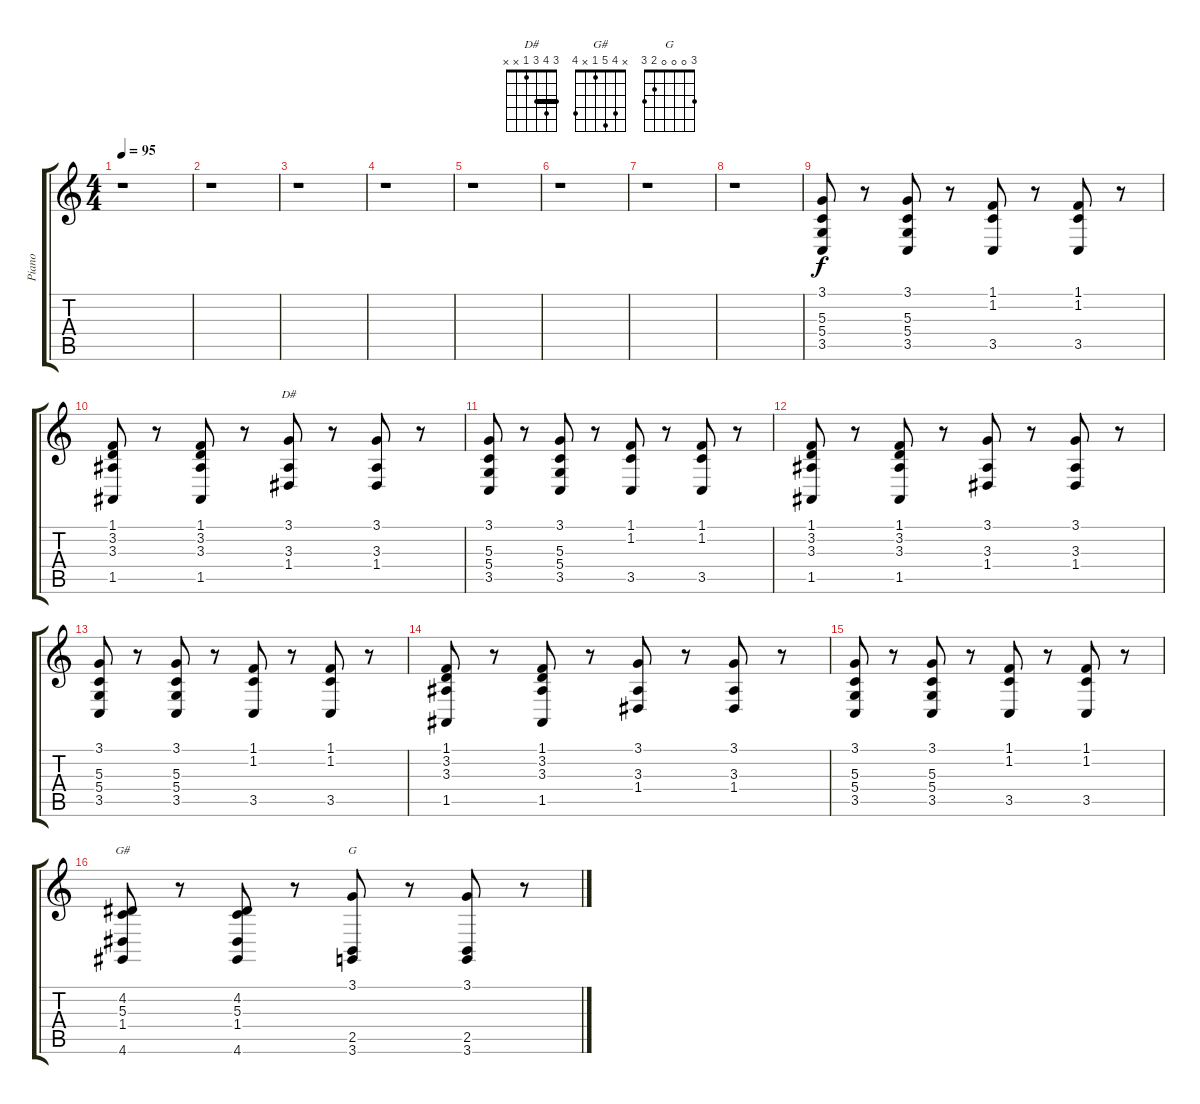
\track ("Piano" "Piano") {instrument brightacousticpiano}
\staff {score tabs}
\tuning (E4 B3 G3 D3 A2 E2) {hide}
\chord ("D#" 3 4 3 1 x x) {barre 3}
\chord ("G#" x 4 5 1 x 4)
\chord ("G" 3 0 0 0 2 3)
\ts (4 4)
\tempo 95
\clef g2
\ks c
r.1{dy f} |
r.1 |
r.1 |
r.1 |
r.1 |
r.1 |
r.1 |
r.1 |
(3.1 5.3 5.4 3.5).8 r.8 (3.1 5.3 5.4 3.5).8 r.8 (1.1 1.2 3.5).8 r.8 (1.1 1.2 3.5).8 r.8 |
(1.1 3.2 3.3 1.5).8 r.8 (1.1 3.2 3.3 1.5).8 r.8 (3.1 3.3 1.4).8{ch "D#"} r.8 (3.1 3.3 1.4).8 r.8 |
(3.1 5.3 5.4 3.5).8 r.8 (3.1 5.3 5.4 3.5).8 r.8 (1.1 1.2 3.5).8 r.8 (1.1 1.2 3.5).8 r.8 |
(1.1 3.2 3.3 1.5).8 r.8 (1.1 3.2 3.3 1.5).8 r.8 (3.1 3.3 1.4).8 r.8 (3.1 3.3 1.4).8 r.8 |
(3.1 5.3 5.4 3.5).8 r.8 (3.1 5.3 5.4 3.5).8 r.8 (1.1 1.2 3.5).8 r.8 (1.1 1.2 3.5).8 r.8 |
(1.1 3.2 3.3 1.5).8 r.8 (1.1 3.2 3.3 1.5).8 r.8 (3.1 3.3 1.4).8 r.8 (3.1 3.3 1.4).8 r.8 |
(3.1 5.3 5.4 3.5).8 r.8 (3.1 5.3 5.4 3.5).8 r.8 (1.1 1.2 3.5).8 r.8 (1.1 1.2 3.5).8 r.8 |
(4.2 5.3 1.4 4.6).8{ch "G#"} r.8 (4.2 5.3 1.4 4.6).8 r.8 (3.1 2.5 3.6).8{ch "G"} r.8 (3.1 2.5 3.6).8 r.8
